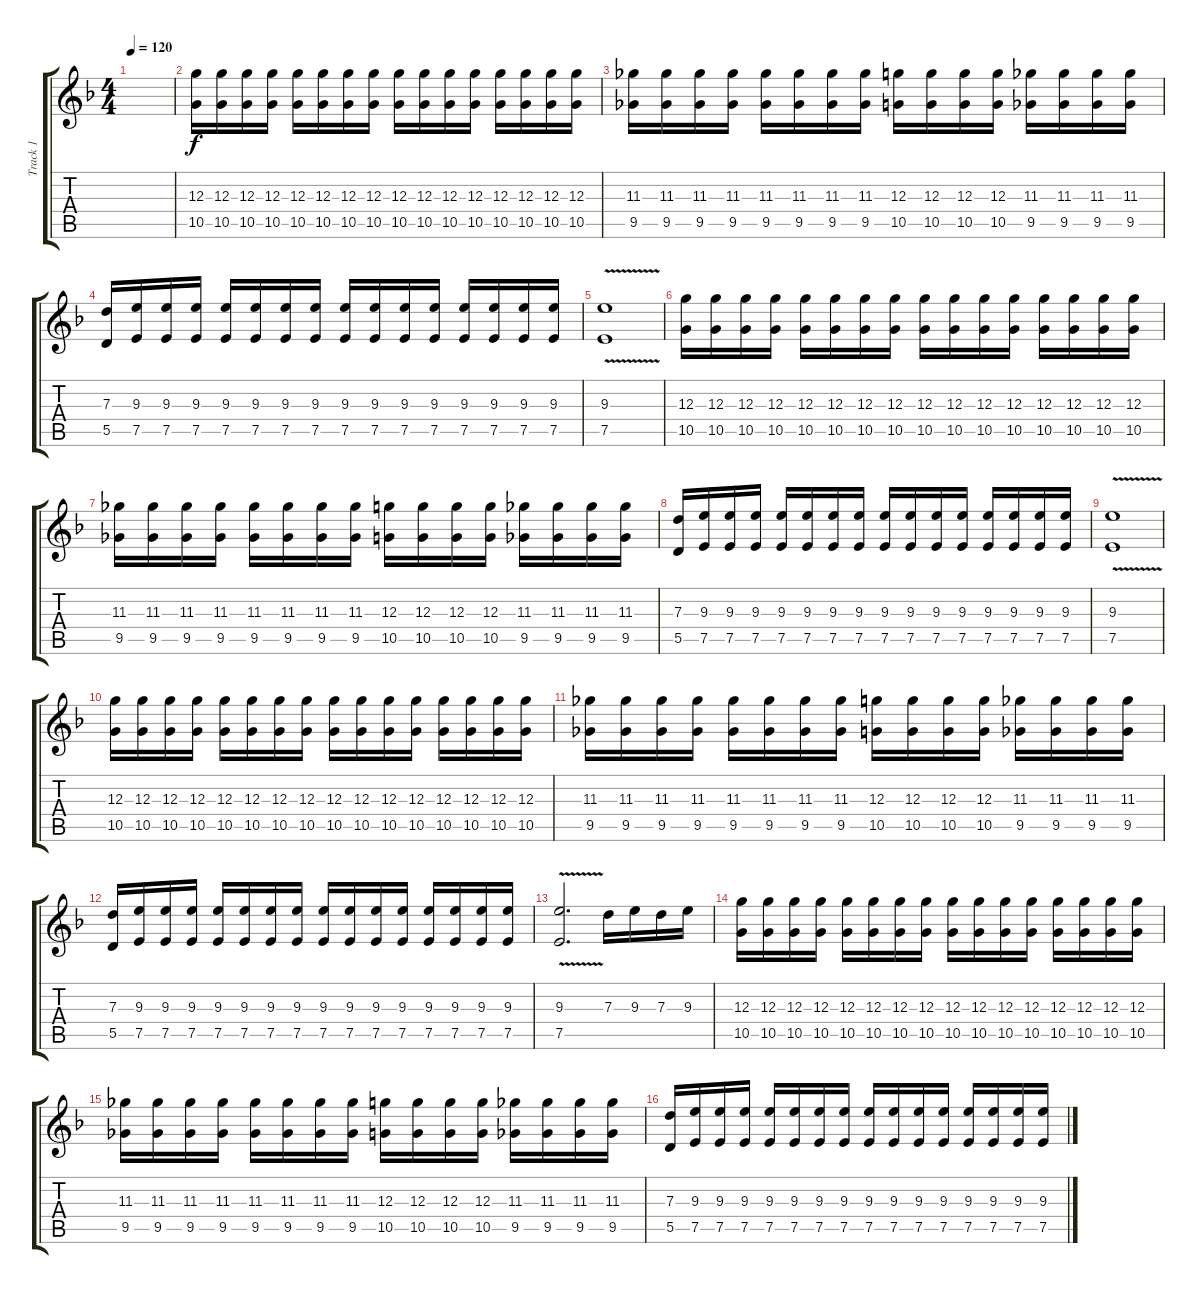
\track ("Track 1" "Track 1") {instrument distortionguitar}
\staff {score tabs}
\tuning (E4 B3 G3 D3 A2 E2) {hide}
\ts (4 4)
\tempo 120
\clef g2
\ks f
|
(12.3 10.5).16 (12.3 10.5).16 (12.3 10.5).16 (12.3 10.5).16 (12.3 10.5).16 (12.3 10.5).16 (12.3 10.5).16 (12.3 10.5).16 (12.3 10.5).16 (12.3 10.5).16 (12.3 10.5).16 (12.3 10.5).16 (12.3 10.5).16 (12.3 10.5).16 (12.3 10.5).16 (12.3 10.5).16 |
(11.3 9.5).16 (11.3 9.5).16 (11.3 9.5).16 (11.3 9.5).16 (11.3 9.5).16 (11.3 9.5).16 (11.3 9.5).16 (11.3 9.5).16 (12.3 10.5).16 (12.3 10.5).16 (12.3 10.5).16 (12.3 10.5).16 (11.3 9.5).16 (11.3 9.5).16 (11.3 9.5).16 (11.3 9.5).16 |
(7.3 5.5).16 (9.3 7.5).16 (9.3 7.5).16 (9.3 7.5).16 (9.3 7.5).16 (9.3 7.5).16 (9.3 7.5).16 (9.3 7.5).16 (9.3 7.5).16 (9.3 7.5).16 (9.3 7.5).16 (9.3 7.5).16 (9.3 7.5).16 (9.3 7.5).16 (9.3 7.5).16 (9.3 7.5).16 |
(9.3{v} 7.5).1 |
(12.3 10.5).16 (12.3 10.5).16 (12.3 10.5).16 (12.3 10.5).16 (12.3 10.5).16 (12.3 10.5).16 (12.3 10.5).16 (12.3 10.5).16 (12.3 10.5).16 (12.3 10.5).16 (12.3 10.5).16 (12.3 10.5).16 (12.3 10.5).16 (12.3 10.5).16 (12.3 10.5).16 (12.3 10.5).16 |
(11.3 9.5).16 (11.3 9.5).16 (11.3 9.5).16 (11.3 9.5).16 (11.3 9.5).16 (11.3 9.5).16 (11.3 9.5).16 (11.3 9.5).16 (12.3 10.5).16 (12.3 10.5).16 (12.3 10.5).16 (12.3 10.5).16 (11.3 9.5).16 (11.3 9.5).16 (11.3 9.5).16 (11.3 9.5).16 |
(7.3 5.5).16 (9.3 7.5).16 (9.3 7.5).16 (9.3 7.5).16 (9.3 7.5).16 (9.3 7.5).16 (9.3 7.5).16 (9.3 7.5).16 (9.3 7.5).16 (9.3 7.5).16 (9.3 7.5).16 (9.3 7.5).16 (9.3 7.5).16 (9.3 7.5).16 (9.3 7.5).16 (9.3 7.5).16 |
(9.3{v} 7.5).1 |
(12.3 10.5).16 (12.3 10.5).16 (12.3 10.5).16 (12.3 10.5).16 (12.3 10.5).16 (12.3 10.5).16 (12.3 10.5).16 (12.3 10.5).16 (12.3 10.5).16 (12.3 10.5).16 (12.3 10.5).16 (12.3 10.5).16 (12.3 10.5).16 (12.3 10.5).16 (12.3 10.5).16 (12.3 10.5).16 |
(11.3 9.5).16 (11.3 9.5).16 (11.3 9.5).16 (11.3 9.5).16 (11.3 9.5).16 (11.3 9.5).16 (11.3 9.5).16 (11.3 9.5).16 (12.3 10.5).16 (12.3 10.5).16 (12.3 10.5).16 (12.3 10.5).16 (11.3 9.5).16 (11.3 9.5).16 (11.3 9.5).16 (11.3 9.5).16 |
(7.3 5.5).16 (9.3 7.5).16 (9.3 7.5).16 (9.3 7.5).16 (9.3 7.5).16 (9.3 7.5).16 (9.3 7.5).16 (9.3 7.5).16 (9.3 7.5).16 (9.3 7.5).16 (9.3 7.5).16 (9.3 7.5).16 (9.3 7.5).16 (9.3 7.5).16 (9.3 7.5).16 (9.3 7.5).16 |
(9.3{v} 7.5).2{d} 7.3.16 9.3.16 7.3.16 9.3.16 |
(12.3 10.5).16 (12.3 10.5).16 (12.3 10.5).16 (12.3 10.5).16 (12.3 10.5).16 (12.3 10.5).16 (12.3 10.5).16 (12.3 10.5).16 (12.3 10.5).16 (12.3 10.5).16 (12.3 10.5).16 (12.3 10.5).16 (12.3 10.5).16 (12.3 10.5).16 (12.3 10.5).16 (12.3 10.5).16 |
(11.3 9.5).16 (11.3 9.5).16 (11.3 9.5).16 (11.3 9.5).16 (11.3 9.5).16 (11.3 9.5).16 (11.3 9.5).16 (11.3 9.5).16 (12.3 10.5).16 (12.3 10.5).16 (12.3 10.5).16 (12.3 10.5).16 (11.3 9.5).16 (11.3 9.5).16 (11.3 9.5).16 (11.3 9.5).16 |
(7.3 5.5).16 (9.3 7.5).16 (9.3 7.5).16 (9.3 7.5).16 (9.3 7.5).16 (9.3 7.5).16 (9.3 7.5).16 (9.3 7.5).16 (9.3 7.5).16 (9.3 7.5).16 (9.3 7.5).16 (9.3 7.5).16 (9.3 7.5).16 (9.3 7.5).16 (9.3 7.5).16 (9.3 7.5).16
